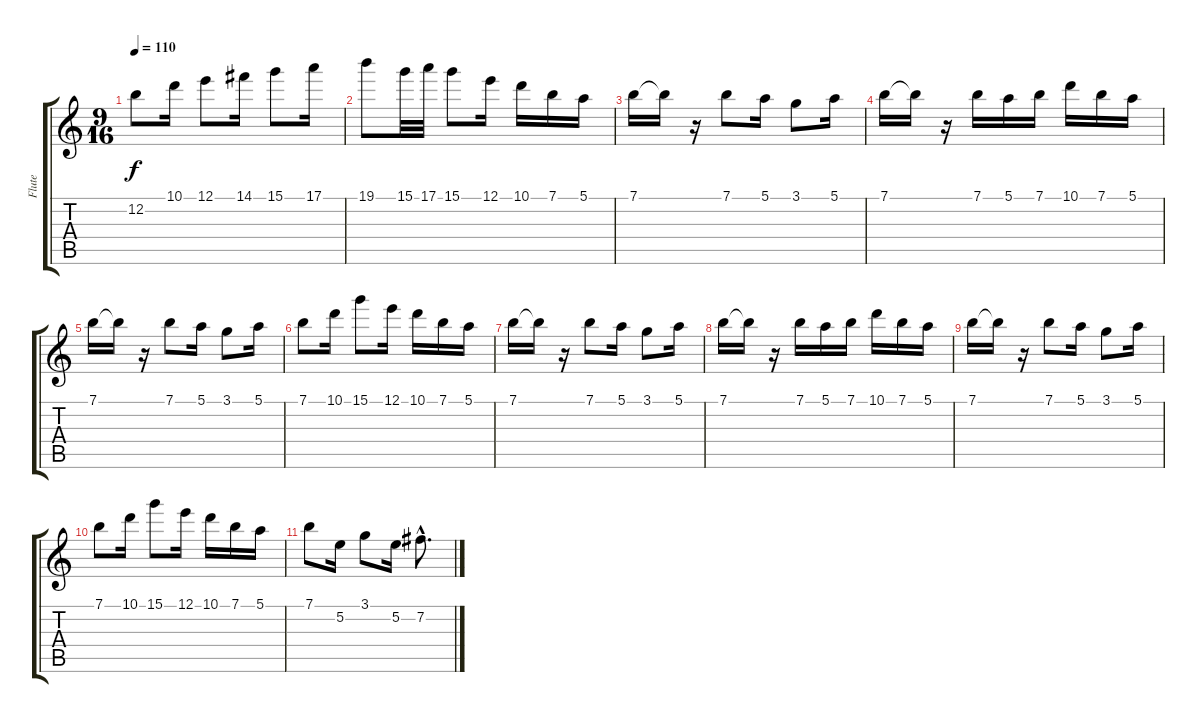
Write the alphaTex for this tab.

\track ("Flute" "Flute") {instrument flute}
\staff {score tabs}
\tuning (E5 B4 G4 D4 A3 E3) {hide}
\ts (9 16)
\tempo 110
\clef g2
\ks c
12.2.8{dy f} 10.1.16 12.1.8 14.1.16 15.1.8 17.1.16 |
19.1.8 15.1.32 17.1.32 15.1.8 12.1.16 10.1.16 7.1.16 5.1.16 |
7.1.16 7.1{t}.16 r.16 7.1.8 5.1.16 3.1.8 5.1.16 |
7.1.16 7.1{t}.16 r.16 7.1.16 5.1.16 7.1.16 10.1.16 7.1.16 5.1.16 |
7.1.16 7.1{t}.16 r.16 7.1.8 5.1.16 3.1.8 5.1.16 |
7.1.8 10.1.16 15.1.8 12.1.16 10.1.16 7.1.16 5.1.16 |
7.1.16 7.1{t}.16 r.16 7.1.8 5.1.16 3.1.8 5.1.16 |
7.1.16 7.1{t}.16 r.16 7.1.16 5.1.16 7.1.16 10.1.16 7.1.16 5.1.16 |
7.1.16 7.1{t}.16 r.16 7.1.8 5.1.16 3.1.8 5.1.16 |
7.1.8 10.1.16 15.1.8 12.1.16 10.1.16 7.1.16 5.1.16 |
7.1.8 5.2.16 3.1.8 5.2.16 7.2{hac}.8{d}
